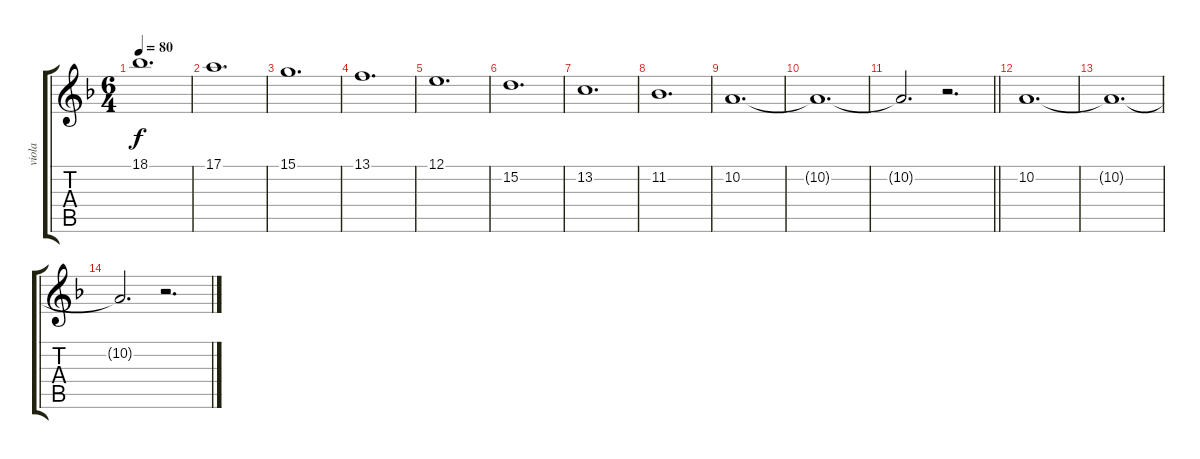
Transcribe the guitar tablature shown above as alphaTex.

\track ("viola" "viola") {instrument synthstrings1}
\staff {score tabs}
\tuning (E4 B3 G3 D3 A2 E2) {hide}
\ts (6 4)
\tempo 80
\clef g2
\ks f
18.1.1{d dy f} |
17.1.1{d} |
15.1.1{d} |
13.1.1{d} |
12.1.1{d} |
15.2.1{d} |
13.2.1{d} |
11.2.1{d} |
10.2.1{d} |
10.2{t}.1{d} |
\barLineRight lightlight
10.2{t}.2{d} r.2{d} |
10.2.1{d} |
10.2{t}.1{d} |
10.2{t}.2{d} r.2{d}
